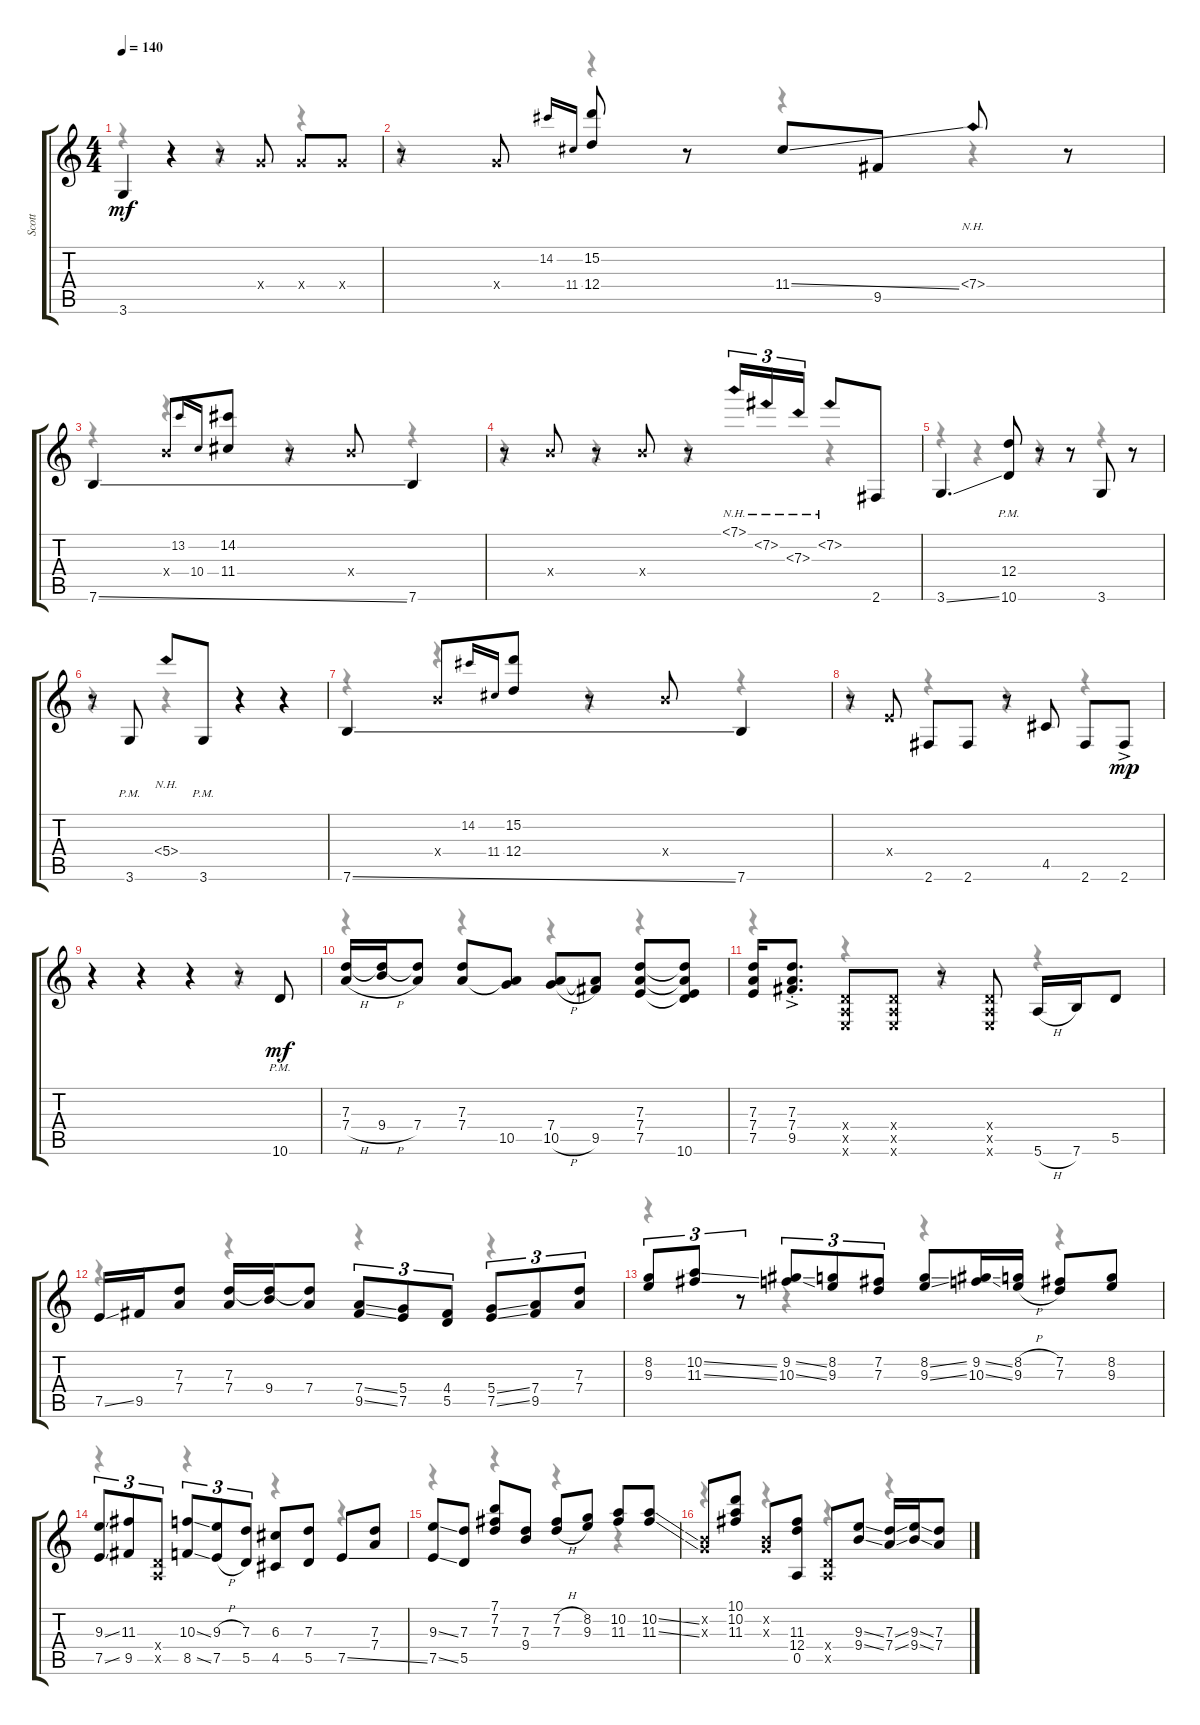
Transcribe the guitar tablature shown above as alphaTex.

\track ("Scott" "Scott") {instrument electricguitarclean}
\staff {score tabs}
\tuning (E4 B3 G3 D3 A2 E2) {hide}
\voice
\ts (4 4)
\tempo 140
\clef g2
\ks c
3.6.4{dy mf} r.4 r.8 5.4{x}.8 5.4{x}.8 5.4{x}.8 |
r.8 5.4{x}.8 14.2.16{gr onbeat} 11.4.16{gr onbeat} (15.2 12.4).8 r.8 11.4{ss}.8 9.5.8 7.4{nh}.8 r.8 |
7.6{ss}.4 9.4{x}.8 13.2.16{gr onbeat} 10.4.16{gr onbeat} (14.2 11.4).8 r.8 9.4{x}.8 7.6.4 |
r.8 9.4{x}.8 r.8 9.4{x}.8 r.8 7.1{nh}.16{tu (3 2)} 7.2{nh}.16{tu (3 2)} 7.3{nh}.16{tu (3 2)} 7.2{nh}.8 2.6.8 |
3.6{ss}.4{d} (12.4{pm} 10.6{pm}).8 r.8 r.8 3.6.8 r.8 |
r.8 3.6{pm}.8 5.4{nh}.8 3.6{pm}.8 r.4 r.4 |
7.6{ss}.4 9.4{x}.8 14.2.16{gr onbeat} 11.4.16{gr onbeat} (15.2 12.4).8 r.8 9.4{x}.8 7.6.4 |
r.8 2.4{x}.8 2.6.8 2.6.8 r.8 4.5.8 2.6.8 2.6{ac}.8{dy mp} |
r.4 r.4 r.4 r.8 10.6{pm}.8{dy mf} |
(7.3 7.4{h}).16 (7.3{t} 9.4{h}).16 (7.3{t} 7.4).8 (7.3 7.4).8 (7.4{t} 10.5).8 (7.4 10.5{h}).8 (7.4{t} 9.5).8 (7.3 7.4 7.5).8 (7.3{t} 7.4{t} 7.5{t} 10.6).8 |
(7.3 7.4 7.5).16 (7.3{ac st} 7.4{ac st} 9.5{ac st}).8{d} (0.4{x} 0.5{x} 0.6{x}).8 (0.4{x} 0.5{x} 0.6{x}).8 r.8 (0.4{x} 0.5{x} 0.6{x}).8 5.6{h}.16 7.6.16 5.5.8 |
7.5{ss}.16 9.5.16 (7.3 7.4).8 (7.3 7.4).16 (7.3{t} 9.4).16 (7.3{t} 7.4).8 (7.4{ss} 9.5{ss}).8{tu (3 2)} (5.4 7.5).8{tu (3 2)} (4.4 5.5).8{tu (3 2)} (5.4{ss} 7.5{ss}).8{tu (3 2)} (7.4 9.5).8{tu (3 2)} (7.3 7.4).8{tu (3 2)} |
(8.2 9.3).8{tu (3 2)} (10.2{ss} 11.3{ss}).8{tu (3 2)} r.8{tu (3 2)} (9.2{ss} 10.3{ss}).8{tu (3 2)} (8.2 9.3).8{tu (3 2)} (7.2 7.3).8{tu (3 2)} (8.2{ss} 9.3{ss}).8 (9.2{ss} 10.3{ss}).16 (8.2{h} 9.3{h}).16 (7.2 7.3).8 (8.2 9.3).8 |
(9.3{ss} 7.5{ss}).8{tu (3 2)} (11.3 9.5).8{tu (3 2)} (0.4{x} 0.5{x}).8{tu (3 2)} (10.3{ss} 8.5{ss}).8{tu (3 2)} (9.3{h} 7.5{h}).8{tu (3 2)} (7.3 5.5).8{tu (3 2)} (6.3 4.5).8 (7.3 5.5).8 7.5{ss}.8 (7.3 7.4).8 |
(9.3{ss} 7.5{ss}).8 (7.3 5.5).8 (7.1 7.2 7.3).8 (7.3 9.4).8 (7.2{h} 7.3{h}).8 (8.2 9.3).8 (10.2 11.3).8 (10.2{ss} 11.3{ss}).8 |
(0.2{x} 0.3{x}).8 (10.1 10.2 11.3).8 (0.2{x} 0.3{x}).8 (11.3 12.4 0.5).8 (0.4{x} 0.5{x}).8 (9.3{ss} 9.4{ss}).8 (7.3{ss} 7.4{ss}).16 (9.3{ss} 9.4{ss}).16 (7.3 7.4).8
\voice
\clef g2
\ottava regular
\simile none
\ks c
r.4{dy f} r.4 r.4 r.4 |
r.4 r.4 r.4 r.4 |
r.4 r.4 r.4 r.4 |
r.4 r.4 r.4 r.4 |
r.4 r.4 r.4 r.4 |
r.4 r.4 r.4 r.4 |
r.4 r.4 r.4 r.4 |
r.4 r.4 r.4 r.4 |
r.4 r.4 r.4 r.4 |
r.4 r.4 r.4 r.4 |
r.4 r.4 r.4 r.4 |
r.4 r.4 r.4 r.4 |
r.4 r.4 r.4 r.4 |
r.4 r.4 r.4 r.4 |
r.4 r.4 r.4 r.4 |
r.4 r.4 r.4 r.4
